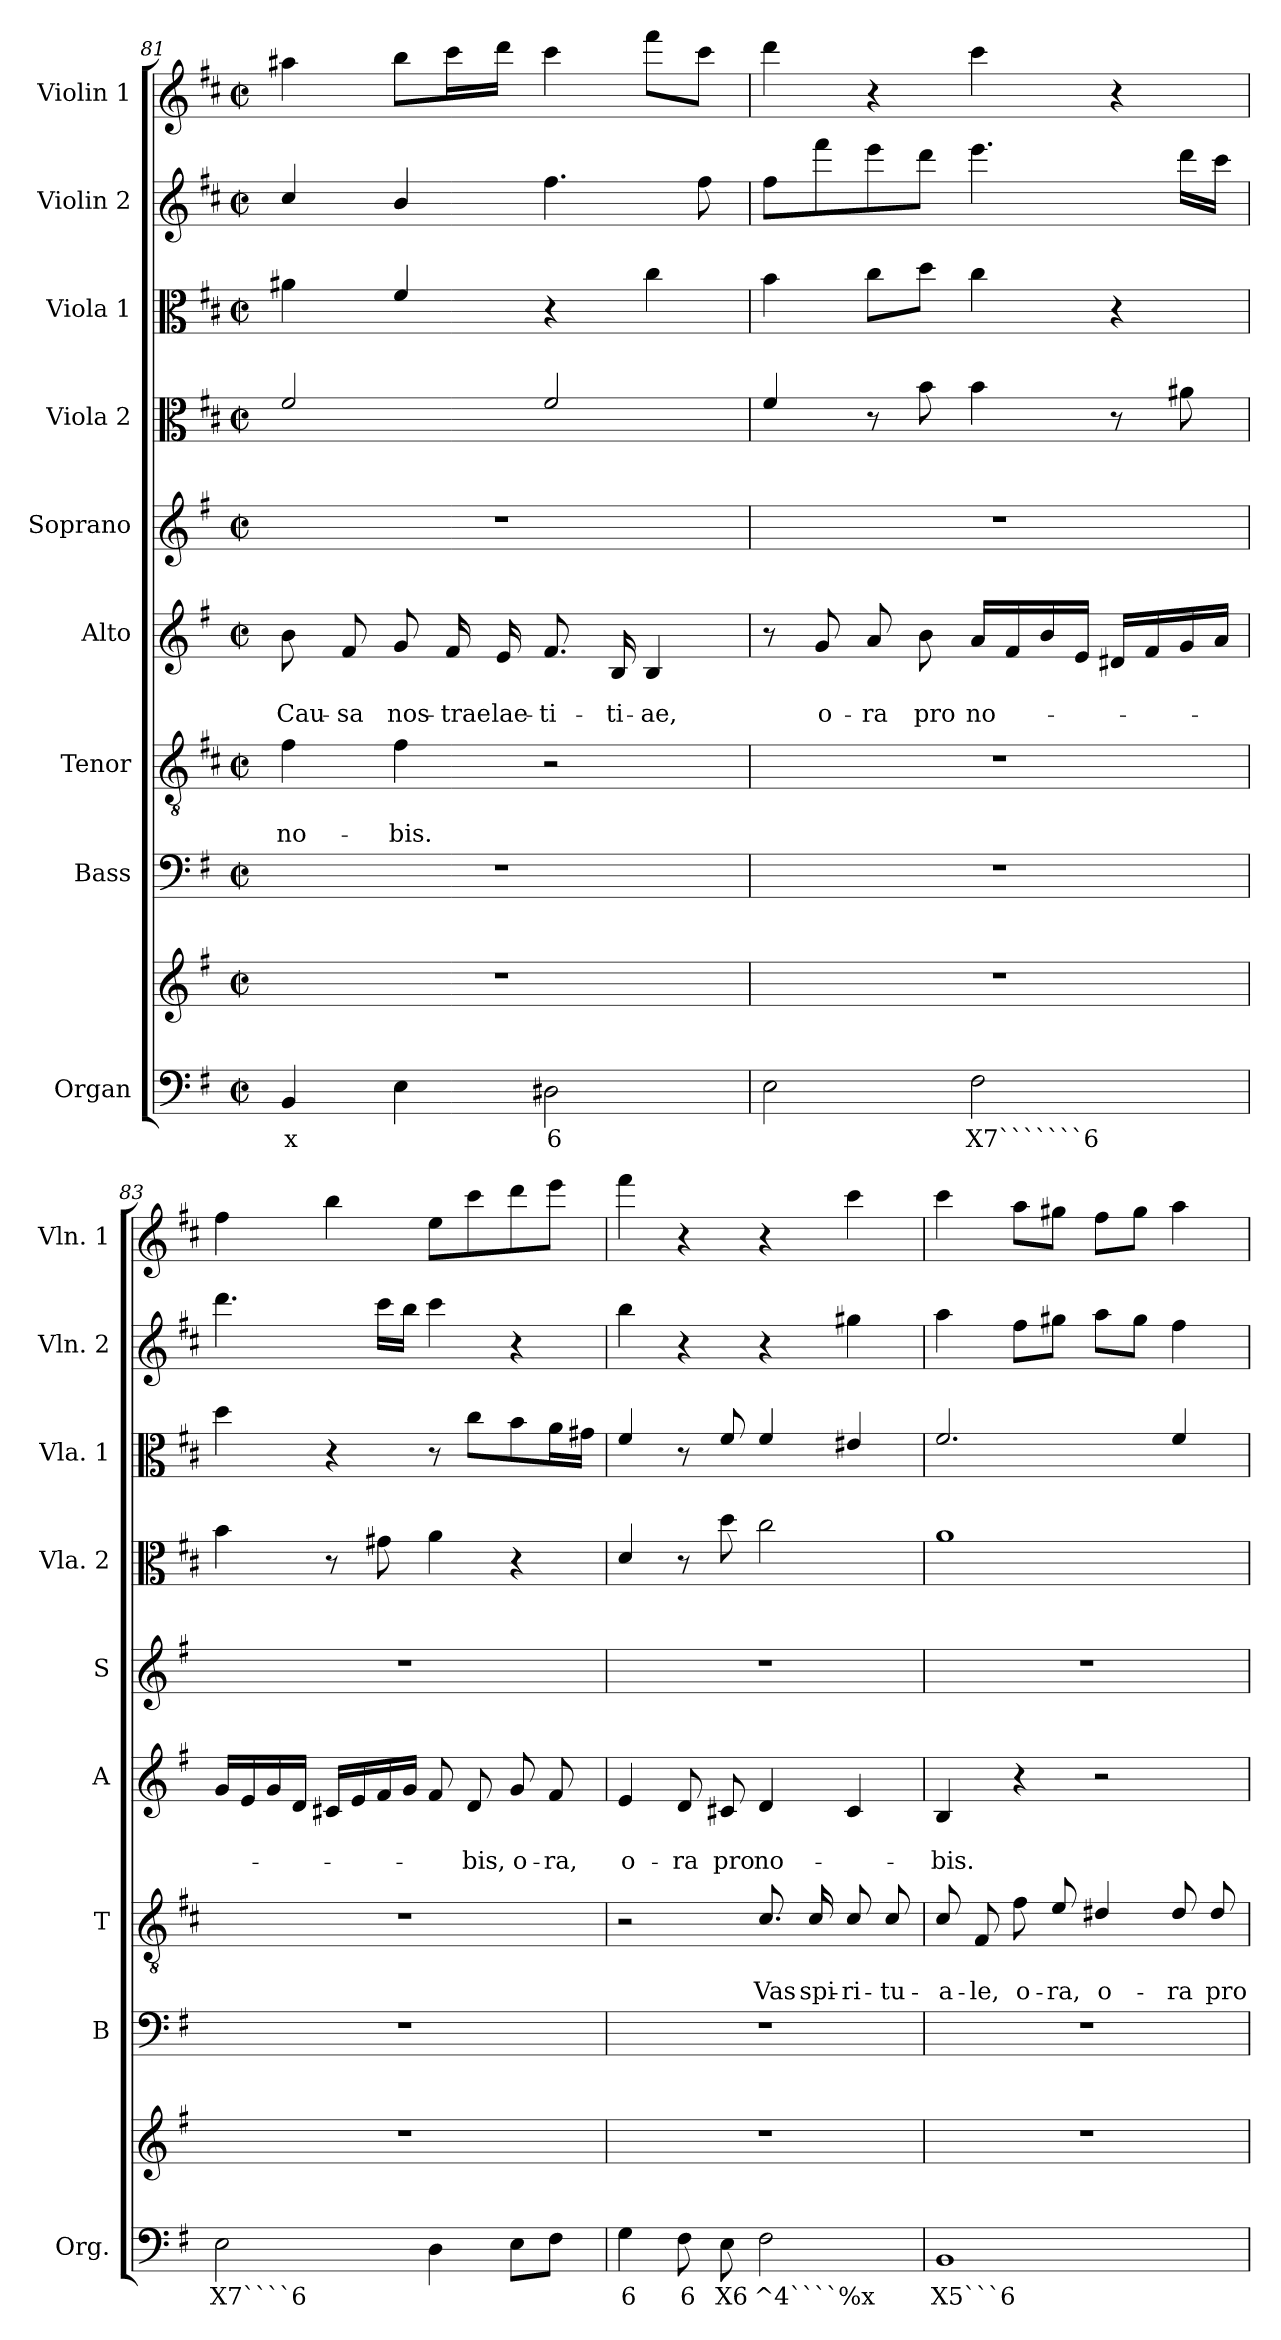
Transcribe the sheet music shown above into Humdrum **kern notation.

**kern	**text	**kern	**kern	**kern	**text	**text	**kern	**text	**text	**kern	**kern	**kern	**kern	**kern
*part9	*part9	*part9	*part8	*part7	*part7	*part7	*part6	*part6	*part6	*part5	*part4	*part3	*part2	*part1
*staff10	*staff10	*staff9	*staff8	*staff7	*staff7	*staff7	*staff6	*staff6	*staff6	*staff5	*staff4	*staff3	*staff2	*staff1
*I"Organ	*	*	*I"Bass	*I"Tenor	*	*	*I"Alto	*	*	*I"Soprano	*I"Viola 2	*I"Viola 1	*I"Violin 2	*I"Violin 1
*I'Org.	*	*	*I'B	*I'T	*	*	*I'A	*	*	*I'S	*I'Vla. 2	*I'Vla. 1	*I'Vln. 2	*I'Vln. 1
!!LO:LB:g=z
*clefF4	*	*clefG2	*clefF4	*clefGv2	*	*	*clefG2	*	*	*clefG2	*clefC3	*clefC3	*clefG2	*clefG2
*	*	*	*	*ITrd4c7	*	*	*	*	*	*	*ITrd4c7	*ITrd4c7	*ITrd4c7	*ITrd4c7
*k[f#]	*	*k[f#]	*k[f#]	*k[f#]	*	*	*k[f#]	*	*	*k[f#]	*k[f#]	*k[f#]	*k[f#]	*k[f#]
*G:	*	*G:	*G:	*G:	*	*	*G:	*	*	*G:	*G:	*G:	*G:	*G:
*M2/2	*	*M2/2	*M2/2	*M2/2	*	*	*M2/2	*	*	*M2/2	*M2/2	*M2/2	*M2/2	*M2/2
*met(c|)	*	*met(c|)	*met(c|)	*met(c|)	*	*	*met(c|)	*	*	*met(c|)	*met(c|)	*met(c|)	*met(c|)	*met(c|)
=81	=81	=81	=81	=81	=81	=81	=81	=81	=81	=81	=81	=81	=81	=81
!	!LO:LY:b	!	!	!	!	!LO:LY:b	!	!	!LO:LY:b	!	!	!	!	!
4BB/	x	1r	1r	4B\	.	no-	8b\	.	Cau-	1r	2B/	4d#X\	4f#/	4dd#X\
!	!	!	!	!	!	!	!	!	!LO:LY:b	!	!	!	!	!
.	.	.	.	.	.	.	8f#/	.	-sa	.	.	.	.	.
!	!	!	!	!	!	!LO:LY:b	!	!	!LO:LY:b	!	!	!	!	!
4E\	.	.	.	4B\	.	-bis.	8g/	.	nos-	.	.	4B/	4e/	8ee\L
!	!	!	!	!	!	!	!	!	!LO:LY:b	!	!	!	!	!
.	.	.	.	.	.	.	16f#/	.	-trae	.	.	.	.	16ff#\L
!	!	!	!	!	!	!	!	!	!LO:LY:b	!	!	!	!	!
.	.	.	.	.	.	.	16e/	.	lae-	.	.	.	.	16gg\JJ
!	!LO:LY:b	!	!	!	!	!	!	!	!LO:LY:b	!	!	!	!	!
2D#X\	6	.	.	2r	.	.	8.f#/	.	-ti-	.	2B/	4r	4.b\	4ff#\
!	!	!	!	!	!	!	!	!	!LO:LY:b	!	!	!	!	!
.	.	.	.	.	.	.	16B/	.	-ti-	.	.	.	.	.
!	!	!	!	!	!	!	!	!	!LO:LY:b	!	!	!	!	!
.	.	.	.	.	.	.	4B/	.	-ae,	.	.	4f#\	.	8bb\L
.	.	.	.	.	.	.	.	.	.	.	.	.	8b\	8ff#\J
=82	=82	=82	=82	=82	=82	=82	=82	=82	=82	=82	=82	=82	=82	=82
2E\	.	1r	1r	1r	.	.	8r	.	.	1r	4B/	4e\	8b\L	4gg\
!	!	!	!	!	!	!	!	!	!LO:LY:b	!	!	!	!	!
.	.	.	.	.	.	.	8g/	.	o-	.	.	.	8bb\	.
!	!	!	!	!	!	!	!	!	!LO:LY:b	!	!	!	!	!
.	.	.	.	.	.	.	8a/	.	-ra	.	8r	8f#\L	8aa\	4r
!	!	!	!	!	!	!	!	!	!LO:LY:b	!	!	!	!	!
.	.	.	.	.	.	.	8b\	.	pro	.	8e\	8g\J	8gg\J	.
!	!LO:LY:b	!	!	!	!	!	!	!	!LO:LY:b	!	!	!	!	!
2F#\	X7```````6	.	.	.	.	.	16a/LL	.	no-	.	4e\	4f#\	4.aa\	4ff#\
.	.	.	.	.	.	.	16f#/	.	.	.	.	.	.	.
.	.	.	.	.	.	.	16b/	.	.	.	.	.	.	.
.	.	.	.	.	.	.	16e/JJ	.	.	.	.	.	.	.
.	.	.	.	.	.	.	16d#X/LL	.	.	.	8r	4r	.	4r
.	.	.	.	.	.	.	16f#/	.	.	.	.	.	.	.
.	.	.	.	.	.	.	16g/	.	.	.	8d#X\	.	16gg\LL	.
.	.	.	.	.	.	.	16a/JJ	.	.	.	.	.	16ff#\JJ	.
=83	=83	=83	=83	=83	=83	=83	=83	=83	=83	=83	=83	=83	=83	=83
!	!LO:LY:b	!	!	!	!	!	!	!	!	!	!	!	!	!
2E\	X7````6	1r	1r	1r	.	.	16g/LL	.	.	1r	4e\	4g\	4.gg\	4b\
.	.	.	.	.	.	.	16e/	.	.	.	.	.	.	.
.	.	.	.	.	.	.	16g/	.	.	.	.	.	.	.
.	.	.	.	.	.	.	16d/JJ	.	.	.	.	.	.	.
.	.	.	.	.	.	.	16c#X/LL	.	.	.	8r	4r	.	4ee\
.	.	.	.	.	.	.	16e/	.	.	.	.	.	.	.
.	.	.	.	.	.	.	16f#/	.	.	.	8c#X\	.	16ff#\LL	.
.	.	.	.	.	.	.	16g/JJ	.	.	.	.	.	16ee\JJ	.
4D\	.	.	.	.	.	.	8f#/	.	.	.	4d\	8r	4ff#\	8a\L
!	!	!	!	!	!	!	!	!	!LO:LY:b	!	!	!	!	!
.	.	.	.	.	.	.	8d/	.	-bis,	.	.	8f#\L	.	8ff#\
!	!	!	!	!	!	!	!	!	!LO:LY:b	!	!	!	!	!
8E\L	.	.	.	.	.	.	8g/	.	o-	.	4r	8e\	4r	8gg\
!	!	!	!	!	!	!	!	!	!LO:LY:b	!	!	!	!	!
8F#\J	.	.	.	.	.	.	8f#/	.	-ra,	.	.	16d\L	.	8aa\J
.	.	.	.	.	.	.	.	.	.	.	.	16c#X\JJ	.	.
=84	=84	=84	=84	=84	=84	=84	=84	=84	=84	=84	=84	=84	=84	=84
!	!LO:LY:b	!	!	!	!	!	!	!	!LO:LY:b	!	!	!	!	!
4G\	6	1r	1r	2r	.	.	4e/	.	o-	1r	4G/	4B/	4ee\	4bb\
!	!LO:LY:b	!	!	!	!	!	!	!	!LO:LY:b	!	!	!	!	!
8F#\	6	.	.	.	.	.	8d/	.	-ra	.	8r	8r	4r	4r
!	!LO:LY:b	!	!	!	!	!	!	!	!LO:LY:b	!	!	!	!	!
8E\	X6	.	.	.	.	.	8c#X/	.	pro	.	8g\	8B/	.	.
!	!LO:LY:b	!	!	!	!	!LO:LY:b	!	!	!LO:LY:b	!	!	!	!	!
2F#\	^4````%x	.	.	8.F#/	.	Vas	4d/	.	no-	.	2f#\	4B/	4r	4r
!	!	!	!	!	!	!LO:LY:b	!	!	!	!	!	!	!	!
.	.	.	.	16F#/	.	spi-	.	.	.	.	.	.	.	.
!	!	!	!	!	!	!LO:LY:b	!	!	!	!	!	!	!	!
.	.	.	.	8F#/	.	-ri-	4c#/	.	.	.	.	4A#X/	4cc#X\	4ff#\
!	!	!	!	!	!	!LO:LY:b	!	!	!	!	!	!	!	!
.	.	.	.	8F#/	.	-tu-	.	.	.	.	.	.	.	.
=85	=85	=85	=85	=85	=85	=85	=85	=85	=85	=85	=85	=85	=85	=85
!	!LO:LY:b	!	!	!	!	!LO:LY:b	!	!	!LO:LY:b	!	!	!	!	!
1BB	X5```6	1r	1r	8F#/	.	-a-	4B/	.	-bis.	1r	1d	2.B/	4dd\	4ff#\
!	!	!	!	!	!	!LO:LY:b	!	!	!	!	!	!	!	!
.	.	.	.	8BB/	.	-le,	.	.	.	.	.	.	.	.
!	!	!	!	!	!	!LO:LY:b	!	!	!	!	!	!	!	!
.	.	.	.	8B\	.	o-	4r	.	.	.	.	.	8b\L	8dd\L
!	!	!	!	!	!	!LO:LY:b	!	!	!	!	!	!	!	!
.	.	.	.	8A/	.	-ra,	.	.	.	.	.	.	8cc#X\J	8cc#X\J
!	!	!	!	!	!	!LO:LY:b	!	!	!	!	!	!	!	!
.	.	.	.	4G#X/	.	o-	2r	.	.	.	.	.	8dd\L	8b\L
.	.	.	.	.	.	.	.	.	.	.	.	.	8cc#\J	8cc#\J
!	!	!	!	!	!	!LO:LY:b	!	!	!	!	!	!	!	!
.	.	.	.	8G#/	.	-ra	.	.	.	.	.	4B/	4b\	4dd\
!	!	!	!	!	!	!LO:LY:b	!	!	!	!	!	!	!	!
.	.	.	.	8G#/	.	pro	.	.	.	.	.	.	.	.
=	=	=	=	=	=	=	=	=	=	=	=	=	=	=
*-	*-	*-	*-	*-	*-	*-	*-	*-	*-	*-	*-	*-	*-	*-
